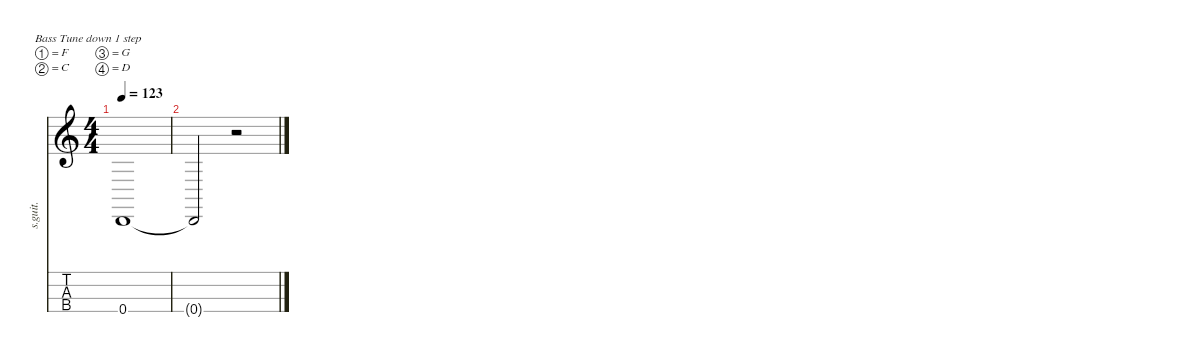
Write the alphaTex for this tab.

\defaultSystemsLayout 4
\hideDynamics
\bracketExtendMode nobrackets
\track ("Krist Novoselic" "s.guit.") {instrument electricbasspick}
\staff {score tabs}
\tuning (F2 C2 G1 D1)
\ts (4 4)
\tempo 123
\clef g2
\ks c
0.4.1{lyrics (0 "") lyrics (1 "") lyrics (2 "") lyrics (3 "") lyrics (4 "") dy f} |
0.4{t}.2{lyrics (0 "") lyrics (1 "") lyrics (2 "") lyrics (3 "") lyrics (4 "")} r.2
